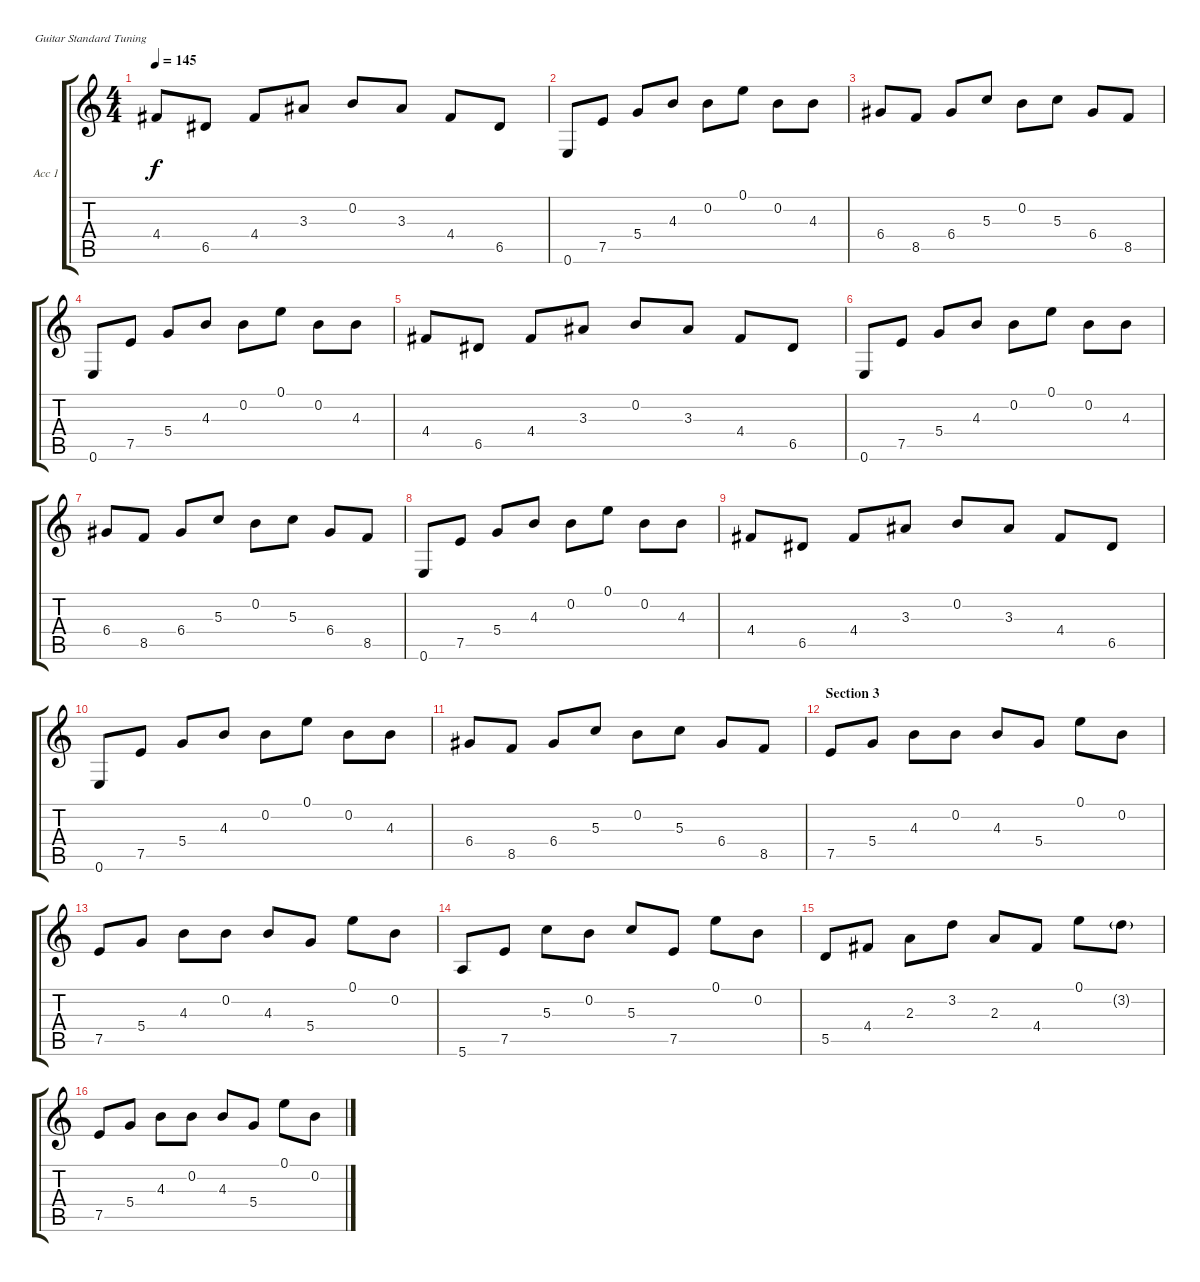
\defaultSystemsLayout 4
\bracketExtendMode groupsimilarinstruments
\firstSystemTrackNameOrientation horizontal
\otherSystemsTrackNameOrientation horizontal
\track ("Guitar Acoustic 1" "Acc 1") {instrument acousticguitarsteel}
\staff {score tabs}
\tuning (E4 B3 G3 D3 A2 E2)
\ts (4 4)
\tempo 145
\clef g2
\ks c
4.4.8{dy f} 6.5.8 4.4.8 3.3.8 0.2.8 3.3.8 4.4.8 6.5.8 |
0.6.8 7.5.8 5.4.8 4.3.8 0.2.8 0.1.8 0.2.8 4.3.8 |
6.4.8 8.5.8 6.4.8 5.3.8 0.2.8 5.3.8 6.4.8 8.5.8 |
0.6.8 7.5.8 5.4.8 4.3.8 0.2.8 0.1.8 0.2.8 4.3.8 |
4.4.8 6.5.8 4.4.8 3.3.8 0.2.8 3.3.8 4.4.8 6.5.8 |
0.6.8 7.5.8 5.4.8 4.3.8 0.2.8 0.1.8 0.2.8 4.3.8 |
6.4.8 8.5.8 6.4.8 5.3.8 0.2.8 5.3.8 6.4.8 8.5.8 |
0.6.8 7.5.8 5.4.8 4.3.8 0.2.8 0.1.8 0.2.8 4.3.8 |
4.4.8 6.5.8 4.4.8 3.3.8 0.2.8 3.3.8 4.4.8 6.5.8 |
0.6.8 7.5.8 5.4.8 4.3.8 0.2.8 0.1.8 0.2.8 4.3.8 |
6.4.8 8.5.8 6.4.8 5.3.8 0.2.8 5.3.8 6.4.8 8.5.8 |
\section ("" "Section 3")
7.5.8 5.4.8 4.3.8 0.2.8 4.3.8 5.4.8 0.1.8 0.2.8 |
7.5.8 5.4.8 4.3.8 0.2.8 4.3.8 5.4.8 0.1.8 0.2.8 |
5.6.8 7.5.8 5.3.8 0.2.8 5.3.8 7.5.8 0.1.8 0.2.8 |
5.5.8 4.4.8 2.3.8 3.2.8 2.3.8 4.4.8 0.1.8 3.2{g}.8 |
7.5.8 5.4.8 4.3.8 0.2.8 4.3.8 5.4.8 0.1.8 0.2.8
